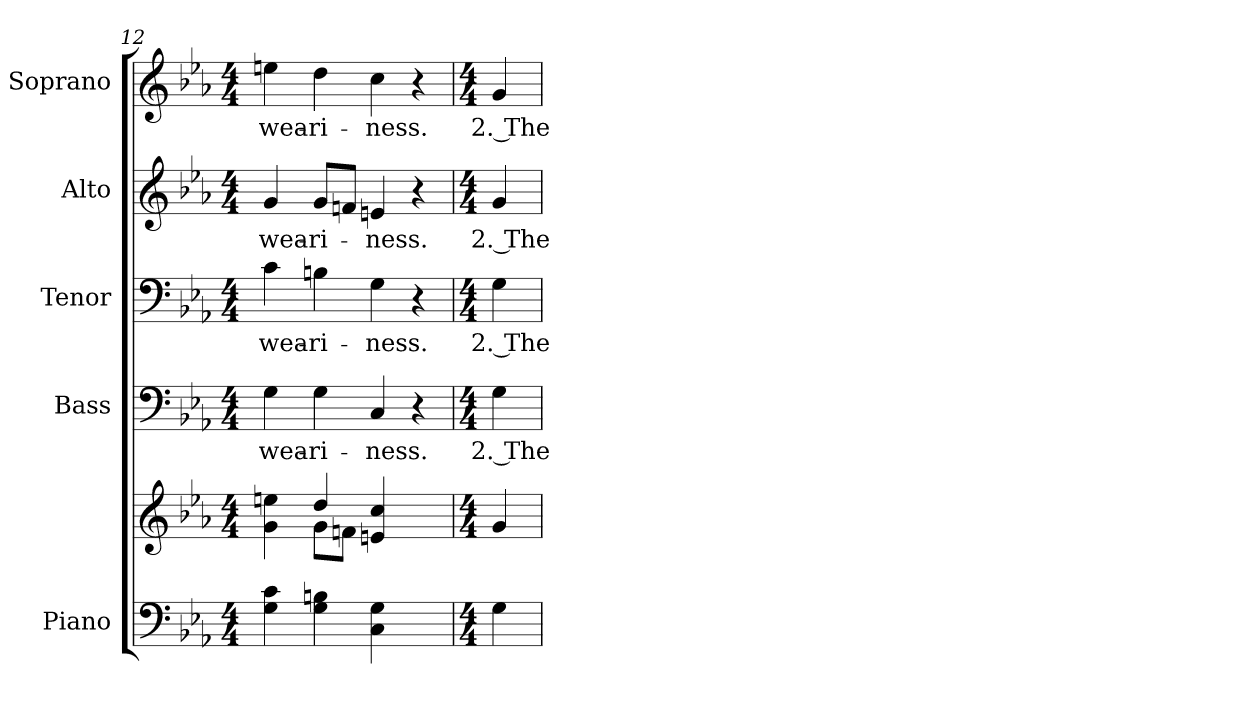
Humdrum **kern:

**kern	**kern	**kern	**text	**kern	**text	**kern	**text	**kern	**text
*part5	*part5	*part4	*part4	*part3	*part3	*part2	*part2	*part1	*part1
*staff6	*staff5	*staff4	*staff4	*staff3	*staff3	*staff2	*staff2	*staff1	*staff1
*I"Piano	*	*I"Bass	*	*I"Tenor	*	*I"Alto	*	*I"Soprano	*
*I'Pno.	*	*I'B.	*	*I'T.	*	*I'A.	*	*I'S.	*
*clefF4	*clefG2	*clefF4	*	*clefF4	*	*clefG2	*	*clefG2	*
*k[b-e-a-]	*k[b-e-a-]	*k[b-e-a-]	*	*k[b-e-a-]	*	*k[b-e-a-]	*	*k[b-e-a-]	*
*E-:	*E-:	*E-:	*	*E-:	*	*E-:	*	*E-:	*
*M4/4	*M4/4	*M4/4	*	*M4/4	*	*M4/4	*	*M4/4	*
=12	=12	=12	=12	=12	=12	=12	=12	=12	=12
*	*^	*	*	*	*	*	*	*	*
!	!	!	!	!LO:LY:b:color=#000000	!	!	!	!	!	!
!	!	!	!	!	!	!LO:LY:b:color=#000000	!	!	!	!
!	!	!	!	!	!	!	!	!LO:LY:b:color=#000000	!	!
!	!	!	!	!	!	!	!	!	!	!LO:LY:b:color=#000000
4Gi\ 4ci	4gi\ 4eeni	4ryy	4Gi\	wea-	4ci\	wea-	4gi/	wea-	4eeni\	wea-
!	!	!	!	!LO:LY:b:color=#000000	!	!	!	!	!	!
!	!	!	!	!	!	!LO:LY:b:color=#000000	!	!	!	!
!	!	!	!	!	!	!	!	!LO:LY:b:color=#000000	!	!
!	!	!	!	!	!	!	!	!	!	!LO:LY:b:color=#000000
4Gi\ 4Bni	4ddi/	8gi\L	4Gi\	-ri-	4Bni\	-ri-	8gi/L	-ri-	4ddi\	-ri-
.	.	8fni\J	.	.	.	.	8fni/J	.	.	.
!	!	!	!	!LO:LY:b:color=#000000	!	!	!	!	!	!
!	!	!	!	!	!	!LO:LY:b:color=#000000	!	!	!	!
!	!	!	!	!	!	!	!	!LO:LY:b:color=#000000	!	!
!	!	!	!	!	!	!	!	!	!	!LO:LY:b:color=#000000
4Ci\ 4Gi	4eni/ 4cci	2ryy	4Ci/	-ness.	4Gi\	-ness.	4eni/	-ness.	4cci\	-ness.
4ryy	4ryy	.	4r	.	4r	.	4r	.	4r	.
*	*v	*v	*	*	*	*	*	*	*	*
!!LO:PB:g=z
=	=	=	=	=	=	=	=	=	=
*M4/4	*M4/4	*M4/4	*	*M4/4	*	*M4/4	*	*M4/4	*
!	!	!	!LO:LY:b:color=#000000	!	!	!	!	!	!
!	!	!	!	!	!LO:LY:b:color=#000000	!	!	!	!
!	!	!	!	!	!	!	!LO:LY:b:color=#000000	!	!
!	!	!	!	!	!	!	!	!	!LO:LY:b:color=#000000
4Gi\	4gi/	4Gi\	2. The	4Gi\	2. The	4gi/	2. The	4gi/	2. The
=	=	=	=	=	=	=	=	=	=
*-	*-	*-	*-	*-	*-	*-	*-	*-	*-
